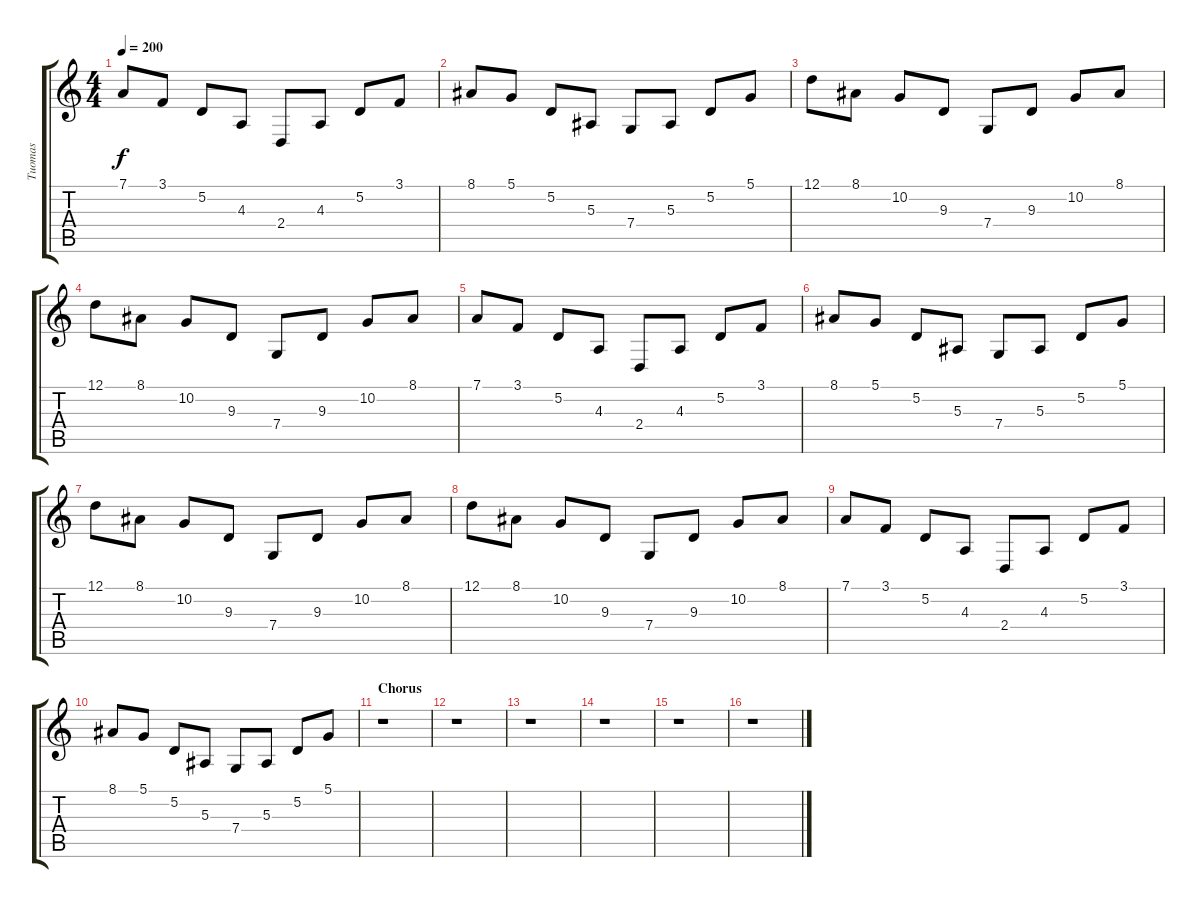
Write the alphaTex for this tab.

\track ("Tuomas" "Tuomas") {instrument stringensemble1}
\staff {score tabs}
\tuning (D4 A3 F3 C3 G2 D2) {hide}
\ts (4 4)
\tempo 200
\clef g2
\ks c
7.1.8{dy f} 3.1.8 5.2.8 4.3.8 2.4.8 4.3.8 5.2.8 3.1.8 |
8.1.8 5.1.8 5.2.8 5.3.8 7.4.8 5.3.8 5.2.8 5.1.8 |
12.1.8 8.1.8 10.2.8 9.3.8 7.4.8 9.3.8 10.2.8 8.1.8 |
12.1.8 8.1.8 10.2.8 9.3.8 7.4.8 9.3.8 10.2.8 8.1.8 |
7.1.8 3.1.8 5.2.8 4.3.8 2.4.8 4.3.8 5.2.8 3.1.8 |
8.1.8 5.1.8 5.2.8 5.3.8 7.4.8 5.3.8 5.2.8 5.1.8 |
12.1.8 8.1.8 10.2.8 9.3.8 7.4.8 9.3.8 10.2.8 8.1.8 |
12.1.8 8.1.8 10.2.8 9.3.8 7.4.8 9.3.8 10.2.8 8.1.8 |
7.1.8 3.1.8 5.2.8 4.3.8 2.4.8 4.3.8 5.2.8 3.1.8 |
8.1.8 5.1.8 5.2.8 5.3.8 7.4.8 5.3.8 5.2.8 5.1.8 |
\section ("" "Chorus")
r.1 |
r.1 |
r.1 |
r.1 |
r.1 |
r.1
